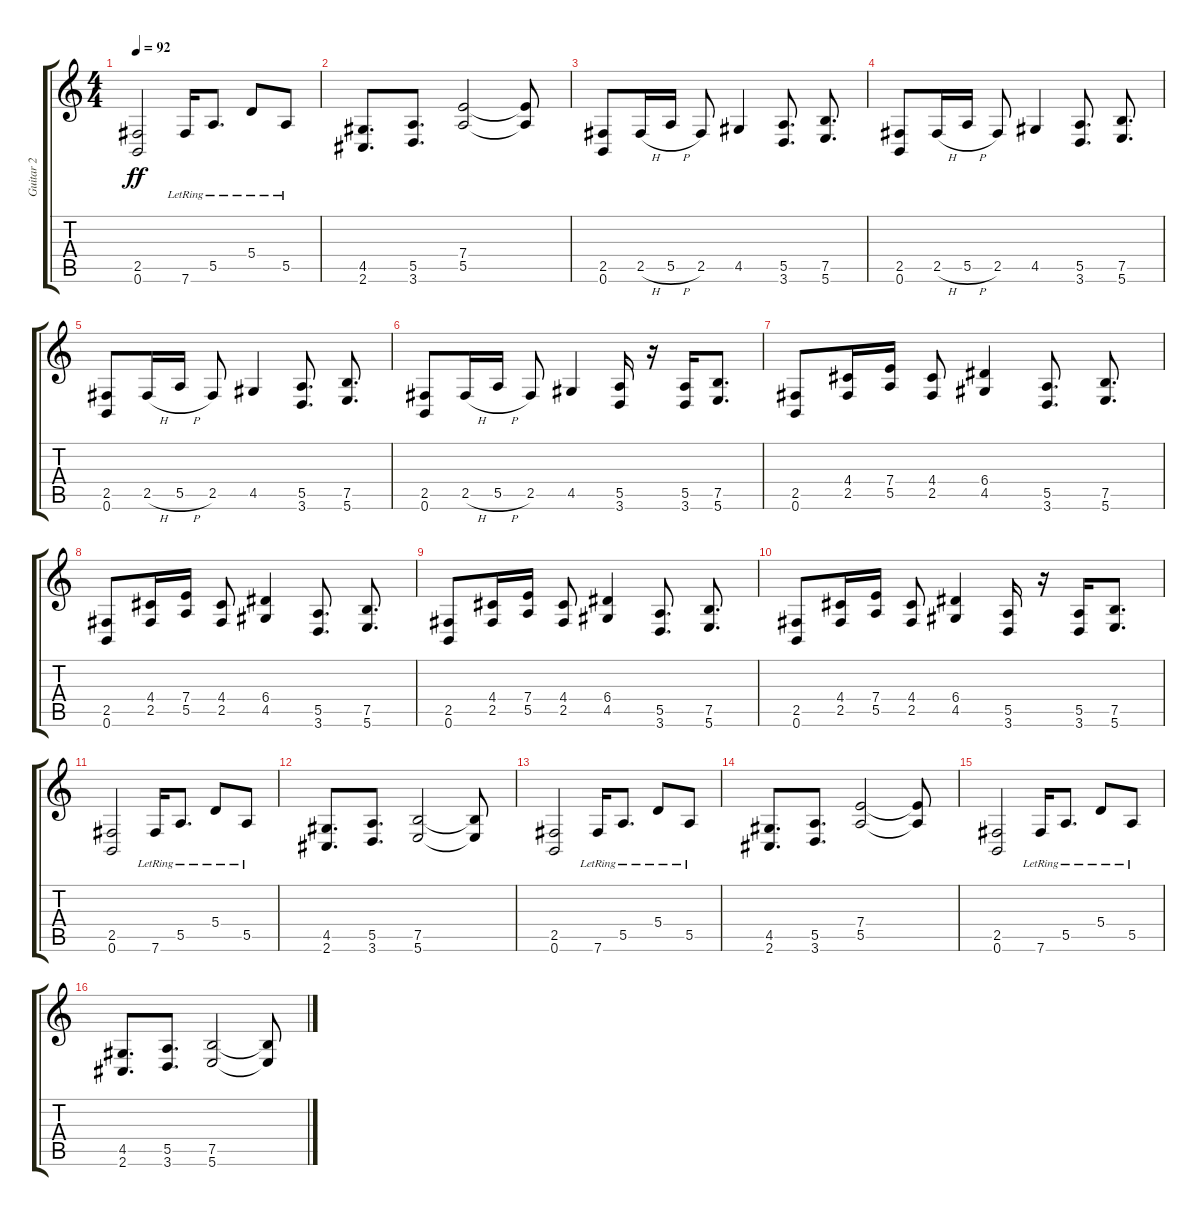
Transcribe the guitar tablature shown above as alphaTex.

\track ("Guitar 2" "Guitar 2") {instrument distortionguitar}
\staff {score tabs}
\tuning (B3 Gb3 D3 A2 E2 B1) {hide}
\ts (4 4)
\tempo 92
\clef g2
\ks c
(2.5 0.6).2{dy ff} 7.6{lr}.16 5.5{lr}.8{d} 5.4{lr}.8 5.5{lr}.8 |
(4.5 2.6).8{d} (5.5 3.6).8{d} (7.4 5.5).2 (7.4{t} 5.5{t}).8 |
(2.5 0.6).8 2.5{h}.16 5.5{h}.16 2.5.8 4.5.4 (5.5 3.6).8{d} (7.5 5.6).8{d} |
(2.5 0.6).8 2.5{h}.16 5.5{h}.16 2.5.8 4.5.4 (5.5 3.6).8{d} (7.5 5.6).8{d} |
(2.5 0.6).8 2.5{h}.16 5.5{h}.16 2.5.8 4.5.4 (5.5 3.6).8{d} (7.5 5.6).8{d} |
(2.5 0.6).8 2.5{h}.16 5.5{h}.16 2.5.8 4.5.4 (5.5 3.6).16 r.16 (5.5 3.6).16 (7.5 5.6).8{d} |
(2.5 0.6).8 (4.4 2.5).16 (7.4 5.5).16 (4.4 2.5).8 (6.4 4.5).4 (5.5 3.6).8{d} (7.5 5.6).8{d} |
(2.5 0.6).8 (4.4 2.5).16 (7.4 5.5).16 (4.4 2.5).8 (6.4 4.5).4 (5.5 3.6).8{d} (7.5 5.6).8{d} |
(2.5 0.6).8 (4.4 2.5).16 (7.4 5.5).16 (4.4 2.5).8 (6.4 4.5).4 (5.5 3.6).8{d} (7.5 5.6).8{d} |
(2.5 0.6).8 (4.4 2.5).16 (7.4 5.5).16 (4.4 2.5).8 (6.4 4.5).4 (5.5 3.6).16 r.16 (5.5 3.6).16 (7.5 5.6).8{d} |
(2.5 0.6).2 7.6{lr}.16 5.5{lr}.8{d} 5.4{lr}.8 5.5{lr}.8 |
(4.5 2.6).8{d} (5.5 3.6).8{d} (7.5 5.6).2 (7.5{t} 5.6{t}).8 |
(2.5 0.6).2 7.6{lr}.16 5.5{lr}.8{d} 5.4{lr}.8 5.5{lr}.8 |
(4.5 2.6).8{d} (5.5 3.6).8{d} (7.4 5.5).2 (7.4{t} 5.5{t}).8 |
(2.5 0.6).2 7.6{lr}.16 5.5{lr}.8{d} 5.4{lr}.8 5.5{lr}.8 |
(4.5 2.6).8{d} (5.5 3.6).8{d} (7.5 5.6).2 (7.5{t} 5.6{t}).8
